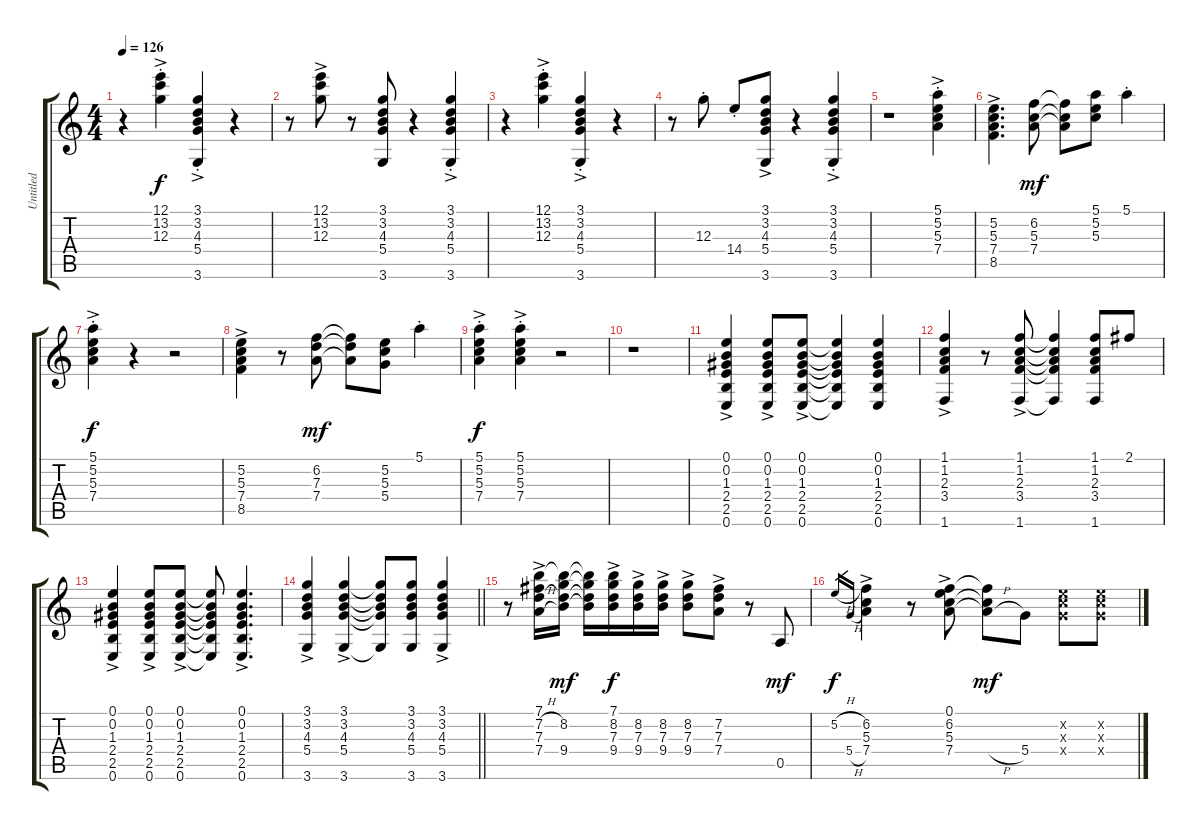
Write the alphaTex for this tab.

\track ("Untitled" "Untitled") {instrument overdrivenguitar}
\staff {score tabs}
\tuning (E4 B3 G3 D3 A2 E2) {hide}
\ts (4 4)
\tempo 126
\clef g2
\ks c
r.4{dy f} (12.1{ac st} 13.2{ac st} 12.3{ac st}).4 (3.1{ac st} 3.2{ac st} 4.3{ac st} 5.4{ac st} 3.6{ac st}).4 r.4 |
r.8 (12.1{ac} 13.2{ac} 12.3{ac}).8 r.8 (3.1 3.2 4.3 5.4 3.6).8 r.4 (3.1{ac st} 3.2{ac st} 4.3{ac st} 5.4{ac st} 3.6{ac st}).4 |
r.4 (12.1{ac st} 13.2{ac st} 12.3{ac st}).4 (3.1{ac st} 3.2{ac st} 4.3{ac st} 5.4{ac st} 3.6{ac st}).4 r.4 |
r.8 12.3{st}.8 14.4{st}.8 (3.1{ac} 3.2{ac} 4.3{ac} 5.4{ac} 3.6{ac}).8 r.4 (3.1{ac st} 3.2{ac st} 4.3{ac st} 5.4{ac st} 3.6{ac st}).4 |
r.1 (5.1{ac st} 5.2{ac st} 5.3{ac st} 7.4{ac st}).4 |
(5.2{ac} 5.3{ac} 7.4{ac} 8.5{ac}).4{d} (6.2 5.3 7.4).8{dy mf} (6.2{t} 5.3{t} 7.4{t}).8 (5.1 5.2 5.3).8 5.1{st}.4 |
(5.1{ac st} 5.2{ac st} 5.3{ac st} 7.4{ac st}).4{dy f} r.4 r.2 |
(5.2{ac} 5.3{ac} 7.4{ac} 8.5{ac}).4 r.8 (6.2 7.3 7.4).8{dy mf} (6.2{t} 7.3{t} 7.4{t}).8 (5.2 5.3 5.4).8 5.1{st}.4 |
(5.1{ac st} 5.2{ac st} 5.3{ac st} 7.4{ac st}).4{dy f} (5.1{ac st} 5.2{ac st} 5.3{ac st} 7.4{ac st}).4 r.2 |
r.1 |
(0.1{ac} 0.2{ac} 1.3{ac} 2.4{ac} 2.5{ac} 0.6{ac}).4 (0.1{ac} 0.2{ac} 1.3{ac} 2.4{ac} 2.5{ac} 0.6{ac}).8 (0.1{ac} 0.2{ac} 1.3{ac} 2.4{ac} 2.5{ac} 0.6{ac}).8 (0.1{t} 0.2{t} 1.3{t} 2.4{t} 2.5{t} 0.6{t}).4 (0.1 0.2 1.3 2.4 2.5 0.6).4 |
(1.1{ac} 1.2{ac} 2.3{ac} 3.4{ac} 1.6{ac}).4 r.8 (1.1{ac} 1.2{ac} 2.3{ac} 3.4{ac} 1.6{ac}).8 (1.1{t} 1.2{t} 2.3{t} 3.4{t} 1.6{t}).4 (1.1 1.2 2.3 3.4 1.6).8 2.1.8 |
(0.1{ac} 0.2{ac} 1.3{ac} 2.4{ac} 2.5{ac} 0.6{ac}).4 (0.1{ac} 0.2{ac} 1.3{ac} 2.4{ac} 2.5{ac} 0.6{ac}).8 (0.1{ac} 0.2{ac} 1.3{ac} 2.4{ac} 2.5{ac} 0.6{ac}).8 (0.1{t} 0.2{t} 1.3{t} 2.4{t} 2.5{t} 0.6{t}).8 (0.1{ac} 0.2{ac} 1.3{ac} 2.4{ac} 2.5{ac} 0.6{ac}).4{d} |
\barLineRight lightlight
(3.1{ac} 3.2{ac} 4.3{ac} 5.4{ac} 3.6{ac}).4 (3.1{ac} 3.2{ac} 4.3{ac} 5.4{ac} 3.6{ac}).4 (3.1{t} 3.2{t} 4.3{t} 5.4{t} 3.6{t}).8 (3.1 3.2 4.3 5.4 3.6).8 (3.1{ac} 3.2{ac} 4.3{ac} 5.4{ac} 3.6{ac}).4 |
r.8 (7.1{ac} 7.2{h ac} 7.3{ac} 7.4{h ac}).16 (7.1{t} 8.2 7.3{t} 9.4).16{dy mf} (7.1{t} 8.2{t} 7.3{t} 9.4{t}).16 (7.1{ac} 8.2{ac} 7.3{ac} 9.4{ac}).16{dy f} (8.2{ac} 7.3{ac} 9.4{ac}).16 (8.2{ac} 7.3{ac} 9.4{ac}).16 (8.2{ac} 7.3{ac} 9.4{ac}).8 (7.2{ac} 7.3{ac} 7.4{ac}).8 r.8 0.5.8{dy mf} |
5.2{h}.16{gr dy f} 5.4{h}.16{gr} (6.2{ac} 5.3{ac} 7.4{ac}).4 r.8 (0.1{ac} 6.2{ac} 5.3{ac} 7.4{ac}).8 (6.2{t} 5.3{t} 7.4{h t}).8{dy mf} 5.4.8 (5.2{x} 5.3{x} 5.4{x}).8 (5.2{x} 5.3{x} 5.4{x}).8
